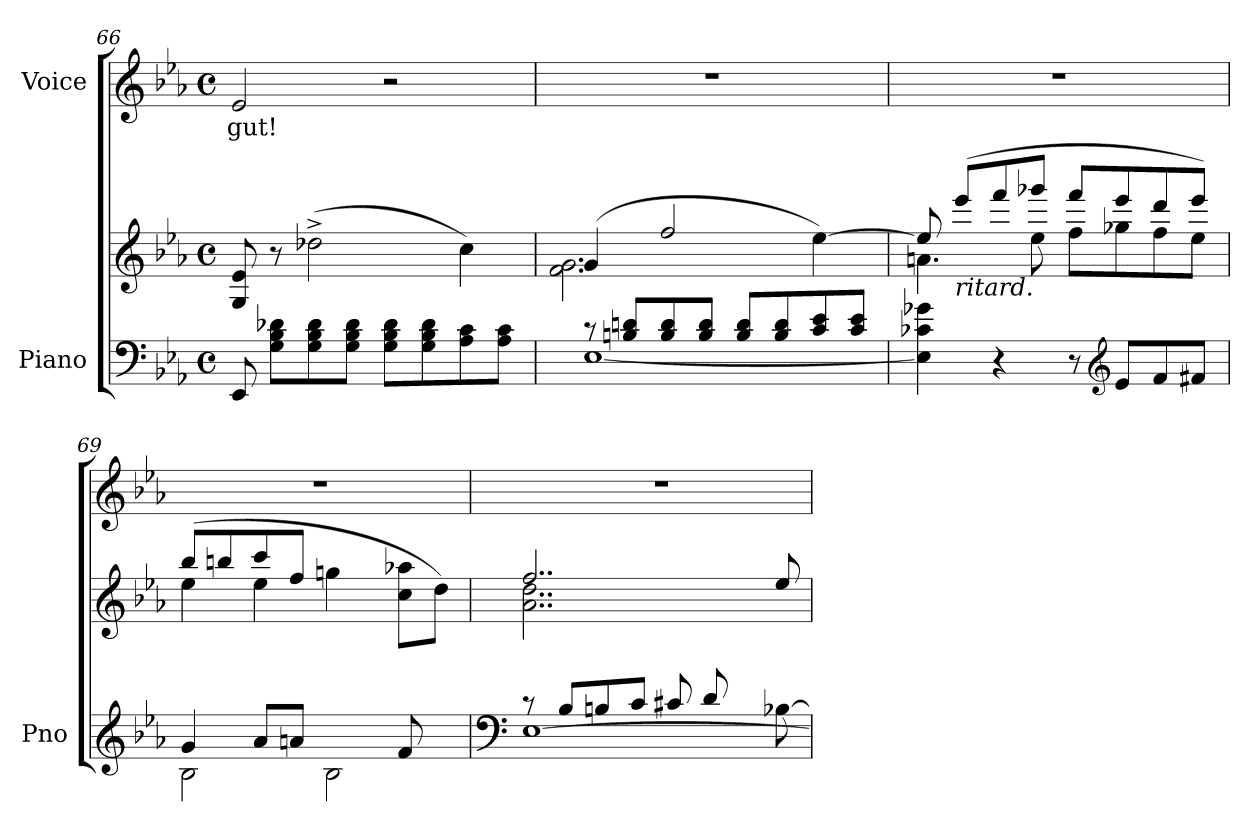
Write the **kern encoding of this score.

**kern	**kern	**kern	**text
*part2	*part2	*part1	*part1
*staff3	*staff2	*staff1	*staff1
*I"Piano	*	*I"Voice	*
*I'Pno	*	*	*
*clefF4	*clefG2	*clefG2	*
*k[b-e-a-]	*k[b-e-a-]	*k[b-e-a-]	*
*M4/4	*M4/4	*M4/4	*
*met(c)	*met(c)	*met(c)	*
=66	=66	=66	=66
8EE-/	8G/ 8e-/	2e-/	gut!
8G\ 8B-\ 8d-X\L	8r	.	.
8G\ 8B-\ 8d-\	(2dd-X^\	.	.
8G\ 8B-\ 8d-\J	.	.	.
8G\ 8B-\ 8d-\L	.	2r	.
8G\ 8B-\ 8d-\	.	.	.
8A-\ 8c\	4cc\)	.	.
8A-\ 8c\J	.	.	.
=67	=67	=67	=67
*^	*^	*	*
8r	[1E-	(4g/	2.f\ 2.g\	1r	.
8Bn/ 8dn/L	.	.	.	.	.
8B/ 8d/	.	2ff/	.	.	.
8B/ 8d/J	.	.	.	.	.
8B/ 8d/L	.	.	.	.	.
8B/ 8d/	.	.	.	.	.
8c/ 8e-/	.	[4ee-\)	4ryy	.	.
8c/ 8e-/J	.	.	.	.	.
*v	*v	*	*	*	*
=68	=68	=68	=68	=68
4E-\] 4c-X\ 4g-X\	8ee-/]	4.an\	1r	.
!	!LO:TX:b:i:t=ritard.	!	!	!
.	(8eee-/L	.	.	.
4r	8fff/	.	.	.
.	8ggg-X/J	8ee-\	.	.
8r	8fff/L	8ff\L	.	.
*clefG2	*	*	*	*
8e-/L	8eee-/	8gg-X\	.	.
8f/	8ddd/	8ff\	.	.
8f#X/J	8eee-/J)	8ee-\J	.	.
=69	=69	=69	=69	=69
*^	*	*^	*	*
4g/	2B-\	(8bb-/L	4ee-\	2ryy	1r	.
.	.	8bbn/	.	.	.	.
8a-/L	.	8ccc/	4ee-\	.	.	.
8an/J	.	8ff/J	.	.	.	.
4ryy	2B-\	4ggn\	2ryy	8b-X\L	.	.
.	.	.	.	8bn\J	.	.
8f/L	.	8cc\ 8aa-X\L	.	8ryy	.	.
8ryy	.	8dd\J)	.	8a-\J	.	.
*v	*v	*	*	*	*	*
=70	=70	=70	=70	=70	=70
*clefF4	*	*	*	*	*
*^	*	*	*	*	*
*	*^	*	*	*	*	*
2..ryy	8r	[1E-	2..ff/	2..a-\ 2..dd\	2.ryy	1r	.
.	(8B-/L	.	.	.	.	.	.
.	8Bn/	.	.	.	.	.	.
.	8c/J	.	.	.	.	.	.
.	8c#X/L	.	.	.	.	.	.
.	8d/	.	.	.	.	.	.
.	4ryy	.	.	.	8a-\	.	.
[8B-X\	.	.	8ee-/	8ryy	8g\J)	.	.
*v	*v	*v	*	*	*	*	*
*	*v	*v	*v	*	*
=	=	=	=
*-	*-	*-	*-
